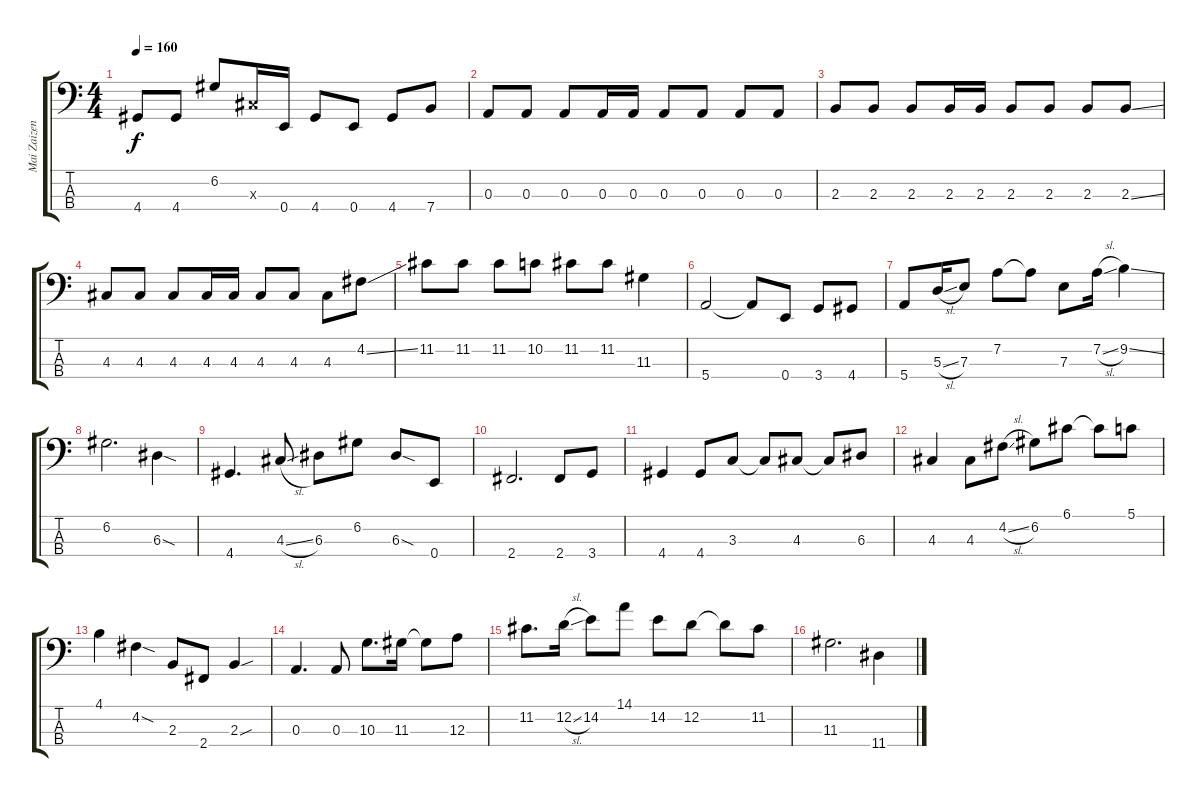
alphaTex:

\track ("Mai Zaizen (Bass)" "Mai Zaizen") {instrument electricbassfinger}
\staff {score tabs}
\tuning (G2 D2 A1 E1) {hide}
\ts (4 4)
\tempo 160
\clef f4
\ks c
4.4.8{dy f} 4.4.8 6.2.8 4.3{x}.16 0.4.16 4.4.8 0.4.8 4.4.8 7.4.8 |
0.3.8 0.3.8 0.3.8 0.3.16 0.3.16 0.3.8 0.3.8 0.3.8 0.3.8 |
2.3.8 2.3.8 2.3.8 2.3.16 2.3.16 2.3.8 2.3.8 2.3.8 2.3{ss}.8 |
4.3.8 4.3.8 4.3.8 4.3.16 4.3.16 4.3.8 4.3.8 4.3.8 4.2{ss}.8 |
11.2.8 11.2.8 11.2.8 10.2.8 11.2.8 11.2.8 11.3.4 |
5.4.2 5.4{t}.8 0.4.8 3.4.8 4.4.8 |
5.4.8 5.3{sl}.16 7.3.8 7.2.8 7.2{t}.8 7.3.8 7.2{sl}.16 9.2{ss}.4 |
6.2.2{d} 6.3{sod}.4 |
4.4.4{d} 4.3{sl}.8 6.3.8 6.2.8 6.3{sod}.8 0.4.8 |
2.4.2{d} 2.4.8 3.4.8 |
4.4.4 4.4.8 3.3.8 3.3{t}.8 4.3.8 4.3{t}.8 6.3.8 |
4.3.4 4.3.8 4.2{sl}.8 6.2.8 6.1.8 6.1{t}.8 5.1.8 |
4.1.4 4.2{sod}.4 2.3.8 2.4.8 2.3{sou}.4 |
0.3.4{d} 0.3.8 10.3.8{d} 11.3.16 11.3{t}.8 12.3.8 |
11.2.8{d} 12.2{sl}.16 14.2.8 14.1.8 14.2.8 12.2.8 12.2{t}.8 11.2.8 |
11.3.2{d} 11.4.4
